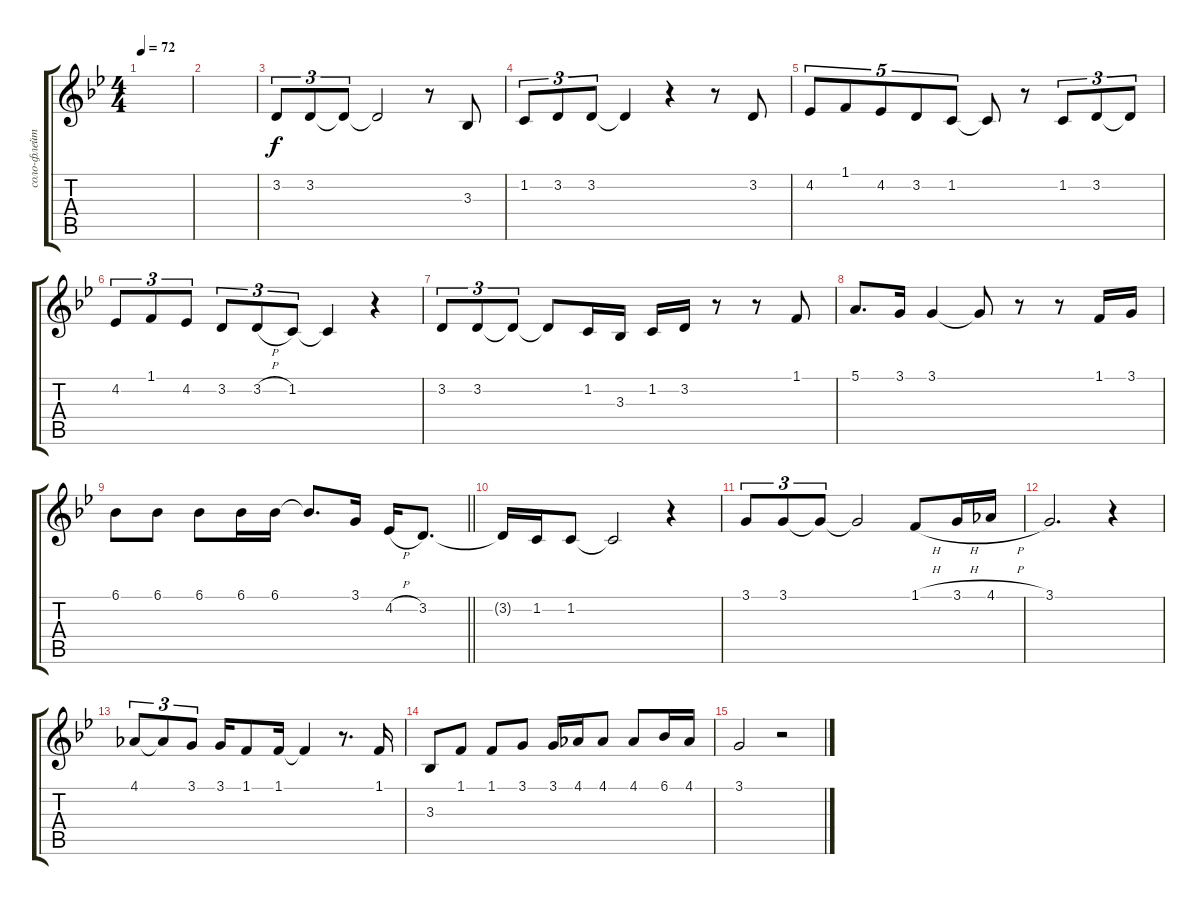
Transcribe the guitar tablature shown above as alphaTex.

\track ("соло-флейта" "соло-флейт") {instrument flute}
\staff {score tabs}
\tuning (E4 B3 G3 D3 A2 E2) {hide}
\ts (4 4)
\tempo 72
\clef g2
\ks bb
|
|
3.2.8{tu (3 2)} 3.2.8{tu (3 2)} 3.2{t}.8{tu (3 2)} 3.2{t}.2 r.8 3.3.8 |
1.2.8{tu (3 2)} 3.2.8{tu (3 2)} 3.2.8{tu (3 2)} 3.2{t}.4 r.4 r.8 3.2.8 |
4.2.8{tu (5 4)} 1.1.8{tu (5 4)} 4.2.8{tu (5 4)} 3.2.8{tu (5 4)} 1.2.8{tu (5 4)} 1.2{t}.8 r.8 1.2.8{tu (3 2)} 3.2.8{tu (3 2)} 3.2{t}.8{tu (3 2)} |
4.2.8{tu (3 2)} 1.1.8{tu (3 2)} 4.2.8{tu (3 2)} 3.2.8{tu (3 2)} 3.2{h}.8{tu (3 2)} 1.2.8{tu (3 2)} 1.2{t}.4 r.4 |
3.2.8{tu (3 2)} 3.2.8{tu (3 2)} 3.2{t}.8{tu (3 2)} 3.2{t}.8 1.2.16 3.3.16 1.2.16 3.2.16 r.8 r.8 1.1.8 |
5.1.8{d} 3.1.16 3.1.4 3.1{t}.8 r.8 r.8 1.1.16 3.1.16 |
\barLineRight lightlight
6.1.8 6.1.8 6.1.8 6.1.16 6.1.16 6.1{t}.8{d} 3.1.16 4.2{h}.16 3.2.8{d} |
3.2{t}.16 1.2.16 1.2.8 1.2{t}.2 r.4 |
3.1.8{tu (3 2)} 3.1.8{tu (3 2)} 3.1{t}.8{tu (3 2)} 3.1{t}.2 1.1{h}.8 3.1{h}.16 4.1{h}.16 |
3.1.2{d} r.4 |
4.1.8{tu (3 2)} 4.1{t}.8{tu (3 2)} 3.1.8{tu (3 2)} 3.1.16 1.1.8 1.1.16 1.1{t}.4 r.8{d} 1.1.16 |
3.3.8 1.1.8 1.1.8 3.1.8 3.1.16 4.1.16 4.1.8 4.1.8 6.1.16 4.1.16 |
3.1.2 r.2
